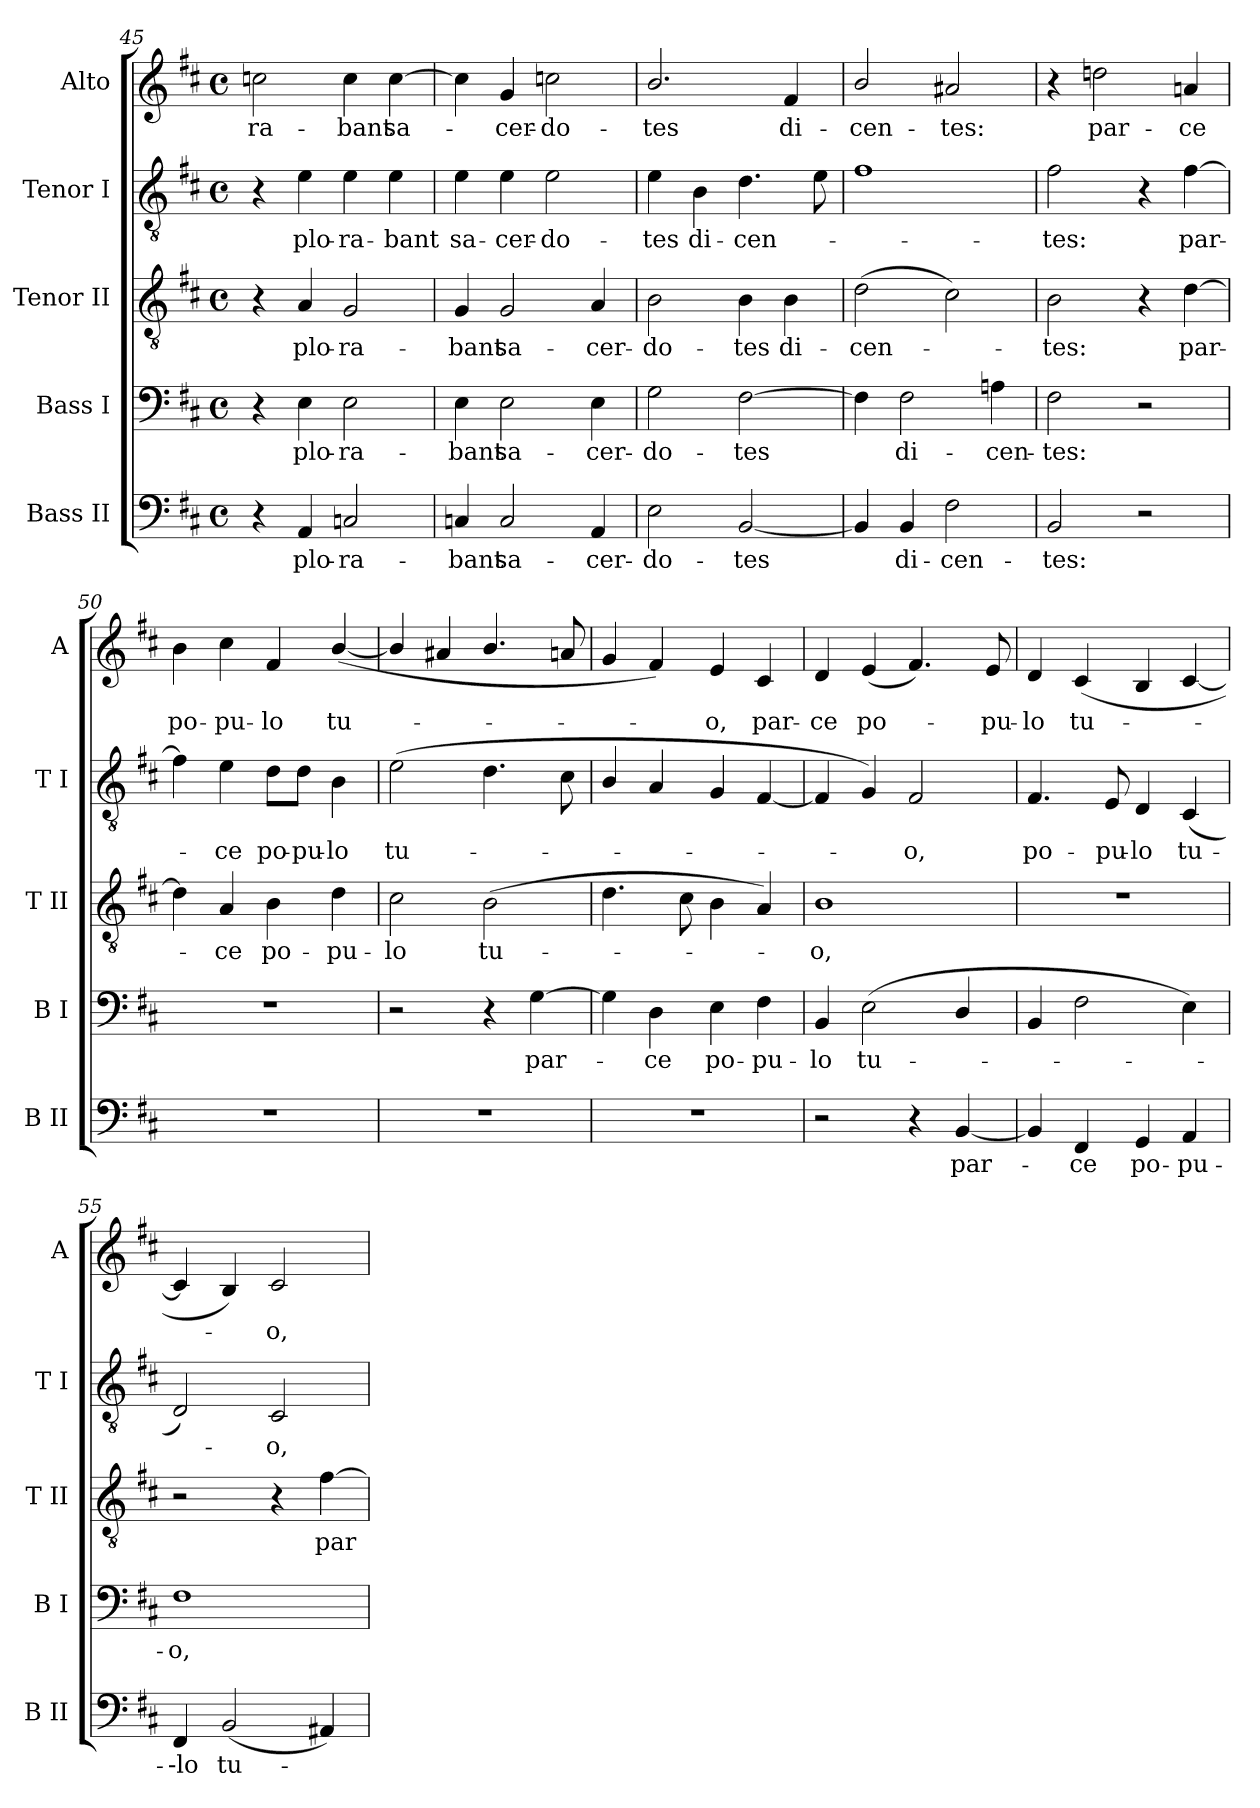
**kern	**text	**kern	**text	**kern	**text	**kern	**text	**kern	**text
*part5	*part5	*part4	*part4	*part3	*part3	*part2	*part2	*part1	*part1
*staff5	*staff5	*staff4	*staff4	*staff3	*staff3	*staff2	*staff2	*staff1	*staff1
*I"Bass II	*	*I"Bass I	*	*I"Tenor II	*	*I"Tenor I	*	*I"Alto	*
*I'B II	*	*I'B I	*	*I'T II	*	*I'T I	*	*I'A	*
*clefF4	*	*clefF4	*	*clefGv2	*	*clefGv2	*	*clefG2	*
*k[f#c#]	*	*k[f#c#]	*	*k[f#c#]	*	*k[f#c#]	*	*k[f#c#]	*
*D:	*	*D:	*	*D:	*	*D:	*	*D:	*
*M4/4	*	*M4/4	*	*M4/4	*	*M4/4	*	*M4/4	*
*met(c)	*	*met(c)	*	*met(c)	*	*met(c)	*	*met(c)	*
=45	=45	=45	=45	=45	=45	=45	=45	=45	=45
!	!	!	!	!	!	!	!	!	!LO:LY:b
4r	.	4r	.	4r	.	4r	.	2ccn\	-ra-
!	!LO:LY:b	!	!LO:LY:b	!	!LO:LY:b	!	!LO:LY:b	!	!
4AA/	plo-	4E\	plo-	4A/	plo-	4e\	plo-	.	.
!	!LO:LY:b	!	!LO:LY:b	!	!LO:LY:b	!	!LO:LY:b	!	!LO:LY:b
2Cn/	-ra-	2E\	-ra-	2G/	-ra-	4e\	-ra-	4cc\	-bant
!	!	!	!	!	!	!	!LO:LY:b	!	!LO:LY:b
.	.	.	.	.	.	4e\	-bant	[4cc\	sa-
!!LO:PB:g=z
=46	=46	=46	=46	=46	=46	=46	=46	=46	=46
!	!LO:LY:b	!	!LO:LY:b	!	!LO:LY:b	!	!LO:LY:b	!	!
4Cn/	-bant	4E\	-bant	4G/	-bant	4e\	sa-	4cc\]	.
!	!LO:LY:b	!	!LO:LY:b	!	!LO:LY:b	!	!LO:LY:b	!	!LO:LY:b
2C/	sa-	2E\	sa-	2G/	sa-	4e\	-cer-	4g/	cer-
!	!	!	!	!	!	!	!LO:LY:b	!	!LO:LY:b
.	.	.	.	.	.	2e\	-do-	2ccn\	-do-
!	!LO:LY:b	!	!LO:LY:b	!	!LO:LY:b	!	!	!	!
4AA/	-cer-	4E\	-cer-	4A/	-cer-	.	.	.	.
=47	=47	=47	=47	=47	=47	=47	=47	=47	=47
!	!LO:LY:b	!	!LO:LY:b	!	!LO:LY:b	!	!LO:LY:b	!	!LO:LY:b
2E\	-do-	2G\	-do-	2B\	-do-	4e\	-tes	2.b/	-tes
!	!	!	!	!	!	!	!LO:LY:b	!	!
.	.	.	.	.	.	4B\	di-	.	.
!	!LO:LY:b	!	!LO:LY:b	!	!LO:LY:b	!	!LO:LY:b	!	!
[2BB/	-tes	[2F#\	-tes	4B\	-tes	4.d\	-cen-	.	.
!	!	!	!	!	!LO:LY:b	!	!	!	!LO:LY:b
.	.	.	.	4B\	di-	.	.	4f#/	di-
.	.	.	.	.	.	8e\	.	.	.
=48	=48	=48	=48	=48	=48	=48	=48	=48	=48
!	!	!	!	!	!LO:LY:b	!	!	!	!LO:LY:b
4BB/]	.	4F#\]	.	(>2d\	-cen-	1f#	.	2b/	-cen-
!	!LO:LY:b	!	!LO:LY:b	!	!	!	!	!	!
4BB/	di-	2F#\	di-	.	.	.	.	.	.
!	!LO:LY:b	!	!	!	!	!	!	!	!LO:LY:b
2F#\	-cen-	.	.	2c#\)	.	.	.	2a#X/	-tes:
!	!	!	!LO:LY:b	!	!	!	!	!	!
.	.	4Ani\	-cen-	.	.	.	.	.	.
=49	=49	=49	=49	=49	=49	=49	=49	=49	=49
!	!LO:LY:b	!	!LO:LY:b	!	!LO:LY:b	!	!LO:LY:b	!	!
2BB/	-tes:	2F#\	-tes:	2B\	tes:	2f#\	tes:	4r	.
!	!	!	!	!	!	!	!	!	!LO:LY:b
.	.	.	.	.	.	.	.	2ddni\	par-
2r	.	2r	.	4r	.	4r	.	.	.
!	!	!	!	!	!LO:LY:b	!	!LO:LY:b	!	!LO:LY:b
.	.	.	.	[4d\	par-	[4f#\	par-	4ani/	-ce
=50	=50	=50	=50	=50	=50	=50	=50	=50	=50
!	!	!	!	!	!	!	!	!	!LO:LY:b
1r	.	1r	.	4d\]	.	4f#\]	.	4b\	po-
!	!	!	!	!	!LO:LY:b	!	!LO:LY:b	!	!LO:LY:b
.	.	.	.	4A/	ce	4e\	ce	4cc#\	-pu-
!	!	!	!	!	!LO:LY:b	!	!LO:LY:b	!	!LO:LY:b
.	.	.	.	4B\	po-	8d\L	po-	4f#/	-lo
!	!	!	!	!	!	!	!LO:LY:b	!	!
.	.	.	.	.	.	8d\J	-pu-	.	.
!	!	!	!	!	!LO:LY:b	!	!LO:LY:b	!	!LO:LY:b
.	.	.	.	4d\	-pu-	4B\	-lo	(<[4b/	tu-
=51	=51	=51	=51	=51	=51	=51	=51	=51	=51
!	!	!	!	!	!LO:LY:b	!	!LO:LY:b	!	!
1r	.	2r	.	2c#\	-lo	(>2e\	tu-	4b/]	.
.	.	.	.	.	.	.	.	4a#X/	.
!	!	!	!	!	!LO:LY:b	!	!	!	!
.	.	4r	.	(>2B\	tu-	4.d\	.	4.b/	.
!	!	!	!LO:LY:b	!	!	!	!	!	!
.	.	[4G\	par-	.	.	.	.	.	.
.	.	.	.	.	.	8c#\	.	8an/	.
!!LO:LB:g=z
=52	=52	=52	=52	=52	=52	=52	=52	=52	=52
1r	.	4G\]	.	4.d\	.	4B/	.	4g/	.
!	!	!	!LO:LY:b	!	!	!	!	!	!
.	.	4D\	ce	.	.	4A/	.	4f#/)	.
.	.	.	.	8c#\	.	.	.	.	.
!	!	!	!LO:LY:b	!	!	!	!	!	!LO:LY:b
.	.	4E\	po-	4B\	.	4G/	.	4e/	o,
!	!	!	!LO:LY:b	!	!	!	!	!	!LO:LY:b
.	.	4F#\	-pu-	4A/)	.	[4F#/	.	4c#/	par-
=53	=53	=53	=53	=53	=53	=53	=53	=53	=53
!	!	!	!LO:LY:b	!	!LO:LY:b	!	!	!	!LO:LY:b
2r	.	4BB/	-lo	1B	o,	4F#/]	.	4d/	-ce
!	!	!	!LO:LY:b	!	!	!	!	!	!LO:LY:b
.	.	(>2E\	tu-	.	.	4G/)	.	(<4e/	po-
!	!	!	!	!	!	!	!LO:LY:b	!	!
4r	.	.	.	.	.	2F#/	o,	4.f#/)	.
!	!LO:LY:b	!	!	!	!	!	!	!	!
[4BB/	par-	4D/	.	.	.	.	.	.	.
!	!	!	!	!	!	!	!	!	!LO:LY:b
.	.	.	.	.	.	.	.	8e/	pu-
=54	=54	=54	=54	=54	=54	=54	=54	=54	=54
!	!	!	!	!	!	!	!LO:LY:b	!	!LO:LY:b
4BB/]	.	4BB/	.	1r	.	4.F#/	po-	4d/	-lo
!	!LO:LY:b	!	!	!	!	!	!	!	!LO:LY:b
4FF#/	ce	2F#\	.	.	.	.	.	(<4c#/	tu-
!	!	!	!	!	!	!	!LO:LY:b	!	!
.	.	.	.	.	.	8E/	-pu-	.	.
!	!LO:LY:b	!	!	!	!	!	!LO:LY:b	!	!
4GG/	po-	.	.	.	.	4D/	-lo	4B/	.
!	!LO:LY:b	!	!	!	!	!	!LO:LY:b	!	!
4AA/	-pu-	4E\)	.	.	.	(<4C#/	tu-	[4c#/	.
=55	=55	=55	=55	=55	=55	=55	=55	=55	=55
!	!LO:LY:b	!	!LO:LY:b	!	!	!	!	!	!
4FF#/	--lo	1F#	o,	2r	.	2D/)	.	4c#/]	.
!	!LO:LY:b	!	!	!	!	!	!	!	!
(<2BB/	tu-	.	.	.	.	.	.	4B/)	.
!	!	!	!	!	!	!	!LO:LY:b	!	!LO:LY:b
.	.	.	.	4r	.	2C#/	o,	2c#/	o,
!	!	!	!	!	!LO:LY:b	!	!	!	!
4AA#X/)	.	.	.	[4f#\	par-	.	.	.	.
=	=	=	=	=	=	=	=	=	=
*-	*-	*-	*-	*-	*-	*-	*-	*-	*-
